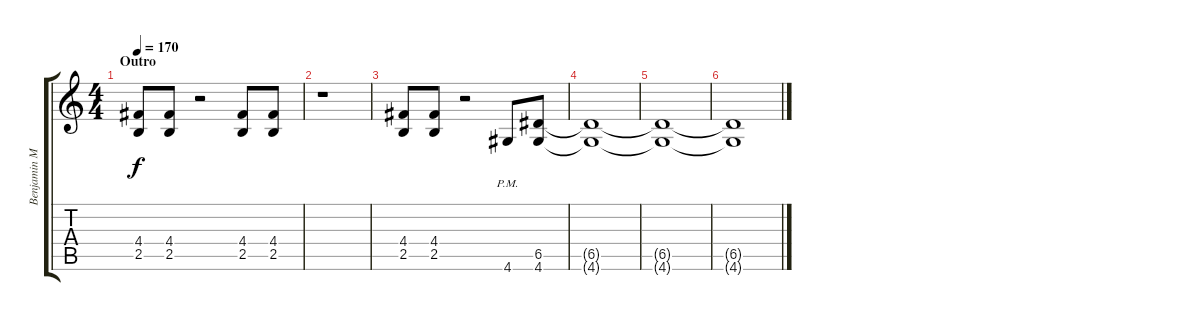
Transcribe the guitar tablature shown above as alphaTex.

\track ("Benjamin Madden" "Benjamin M") {instrument distortionguitar}
\staff {score tabs}
\tuning (E4 B3 G3 D3 A2 E2) {hide}
\ts (4 4)
\section ("" "Outro")
\tempo 170
\clef g2
\ks c
(4.4 2.5).8{dy f balance 8} (4.4 2.5).8 r.2 (4.4 2.5).8 (4.4 2.5).8 |
r.1 |
(4.4 2.5).8 (4.4 2.5).8 r.2 4.6{pm}.8 (6.5 4.6).8 |
(6.5{t} 4.6{t}).1 |
(6.5{t} 4.6{t}).1{volume 0} |
(6.5{t} 4.6{t}).1
